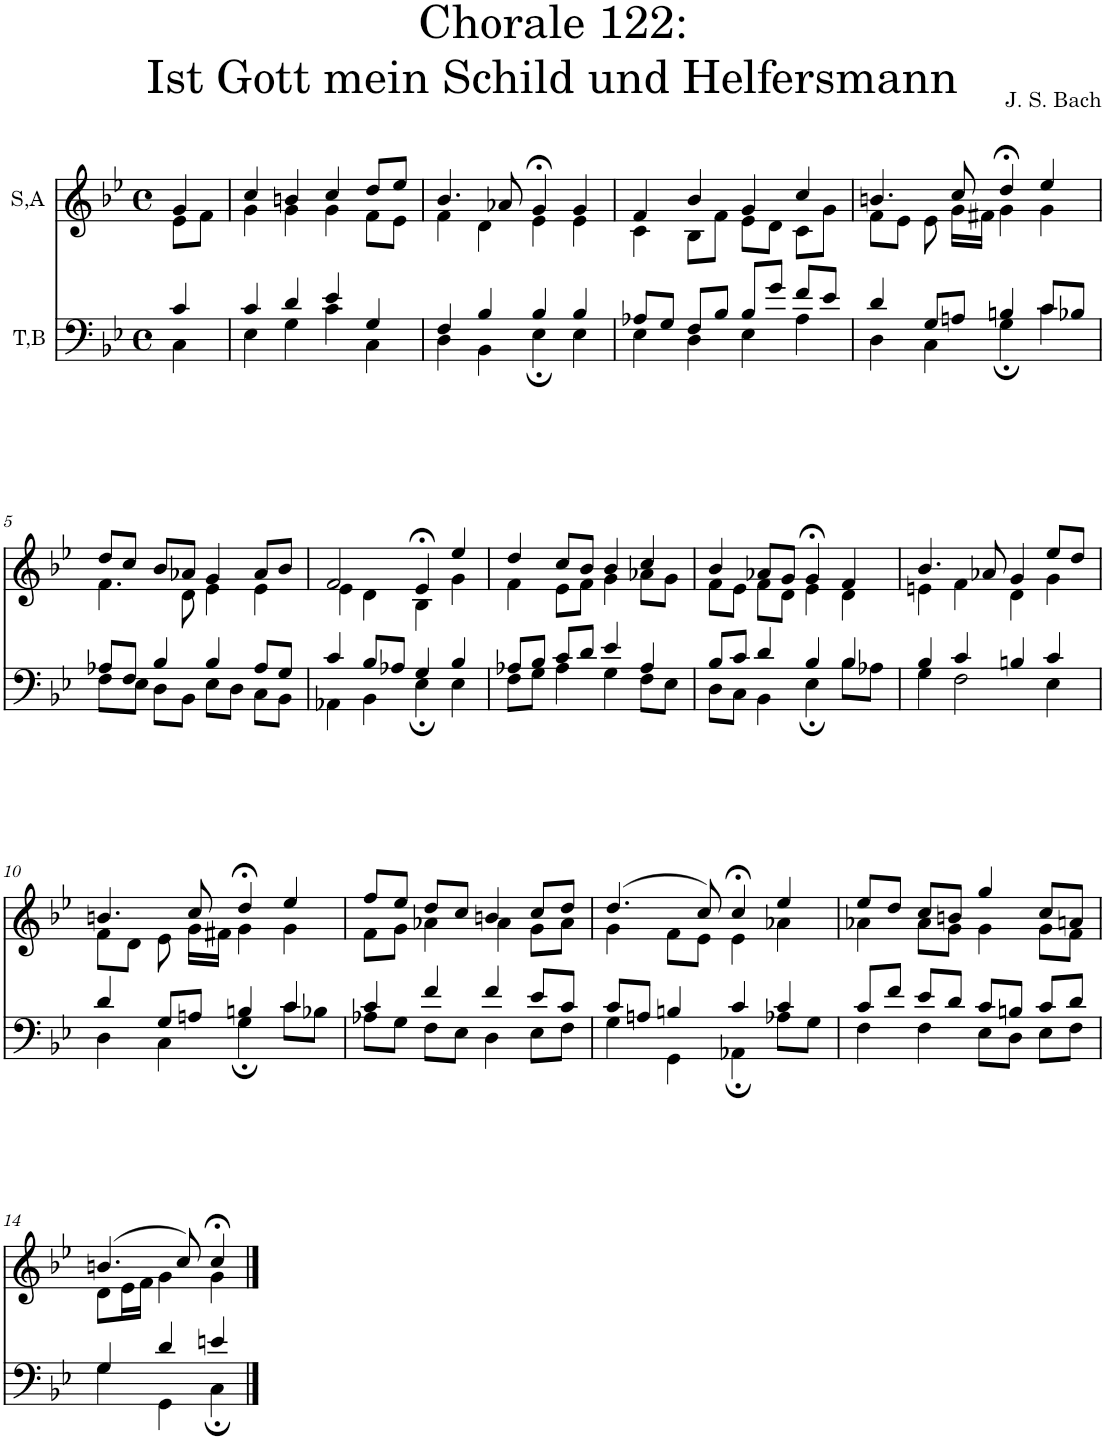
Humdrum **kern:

**kern	**kern
*part2	*part1
*staff2	*staff1
*I"T,B	*I"S,A
*clefF4	*clefG2
*k[b-e-]	*k[b-e-]
*M4/4	*M4/4
*met(c)	*met(c)
=	=
*^	*^
4c/	4C\	4g/	8e-\L
.	.	.	8f\J
=1	=1	=1	=1
4c/	4E-\	4cc/	4g\
4d/	4G\	4bn/	4g\
4e-/	4c\	4cc/	4g\
4G/	4C\	8dd/L	8f\L
.	.	8ee-/J	8e-\J
=2	=2	=2	=2
4F/	4D\	4.b-/	4f\
4B-/	4BB-\	.	4d\
.	.	8a-X/	.
4B-/	4E-;\	4g;</	4e-\
4B-/	4E-\	4g/	4e-\
=3	=3	=3	=3
8A-X/L	4E-\	4f/	4c\
8G/J	.	.	.
8F/L	4D\	4b-/	8B-\L
8B-/J	.	.	8f\J
8B-/L	4E-\	4g/	8e-\L
8g/J	.	.	8d\J
8f/L	4A-\	4cc/	8c\L
8e-/J	.	.	8g\J
=4	=4	=4	=4
4d/	4D\	4.bn/	8f\L
.	.	.	8e-\J
8G/L	4C\	.	8e-\
8An/J	.	8cc/	16g\LL
.	.	.	16f#X\JJ
4Bn/	4G;\	4dd;</	4g\
8c/L	4c\	4ee-/	4g\
8B-X/J	.	.	.
!!LO:LB:g=z	!!
=5	=5	=5	=5
8A-X/L	8F\L	8dd/L	4.f\
8F/J	8E-\J	8cc/J	.
4B-/	8D\L	8b-/L	.
.	8BB-\J	8a-X/J	8d\
4B-/	8E-\L	4g/	4e-\
.	8D\J	.	.
8A-/L	8C\L	8a-/L	4e-\
8G/J	8BB-\J	8b-/J	.
=6	=6	=6	=6
4c/	4AA-X\	2f/	4e-\
8B-/L	4BB-\	.	4d\
8A-X/J	.	.	.
4G/	4E-;\	4e-;</	4B-\
4B-/	4E-\	4ee-/	4g\
=7	=7	=7	=7
8A-X/L	8F\L	4dd/	4f\
8B-/J	8G\J	.	.
8c/L	4A-\	8cc/L	8e-\L
8d/J	.	8b-/J	8f\J
4e-/	4G\	4b-/	4g\
4A-/	8F\L	4cc/	8a-X\L
.	8E-\J	.	8g\J
=8	=8	=8	=8
8B-/L	8D\L	4b-/	8f\L
8c/J	8C\J	.	8e-\J
4d/	4BB-\	8a-X/L	8f\L
.	.	8g/J	8d\J
4B-/	4E-;\	4g;</	4e-\
4B-/	8B-\L	4f/	4d\
.	8A-X\J	.	.
=9	=9	=9	=9
4B-/	4G\	4.b-/	4en\
4c/	2F\	.	4f\
.	.	8a-X/	.
4Bn/	.	4g/	4d\
4c/	4E-\	8ee-/L	4g\
.	.	8dd/J	.
!!LO:LB:g=z	!!
=10	=10	=10	=10
4d/	4D\	4.bn/	8f\L
.	.	.	8d\J
8G/L	4C\	.	8e-\
8An/J	.	8cc/	16g\LL
.	.	.	16f#X\JJ
4Bn/	4G;\	4dd;</	4g\
4c/	8c\L	4ee-/	4g\
.	8B-X\J	.	.
=11	=11	=11	=11
4c/	8A-X\L	8ff/L	8f\L
.	8G\J	8ee-/J	8g\J
4f/	8F\L	8dd/L	4a-X\
.	8E-\J	8cc/J	.
4f/	4D\	4bn/	4a-\
8e-/L	8E-\L	8cc/L	8g\L
8c/J	8F\J	8dd/J	8a-\J
=12	=12	=12	=12
8c/L	4G\	(>4.dd/	4g\
8An/J	.	.	.
4Bn/	4GG\	.	8f\L
.	.	8cc/)	8e-\J
4c/	4AA-X;\	4cc;</	4e-\
4c/	8A-X\L	4ee-/	4a-X\
.	8G\J	.	.
=13	=13	=13	=13
8c/L	4F\	8ee-/L	4a-X\
8f/J	.	8dd/J	.
8e-/L	4F\	8cc/L	8a-\L
8d/J	.	8bn/J	8g\J
8c/L	8E-\L	4gg/	4g\
8Bn/J	8D\J	.	.
8c/L	8E-\L	8cc/L	8g\L
8d/J	8F\J	8an/J	8f\J
!!LO:LB:g=z	!!
=14	=14	=14	=14
4G/	4G\	(>4.bn/	8d\L
.	.	.	16e-\L
.	.	.	16f\JJ
4d/	4GG\	.	4g\
.	.	8cc/)	.
4en/	4C;\	4cc;</	4g\
*v	*v	*	*
*	*v	*v
==	==
*-	*-
